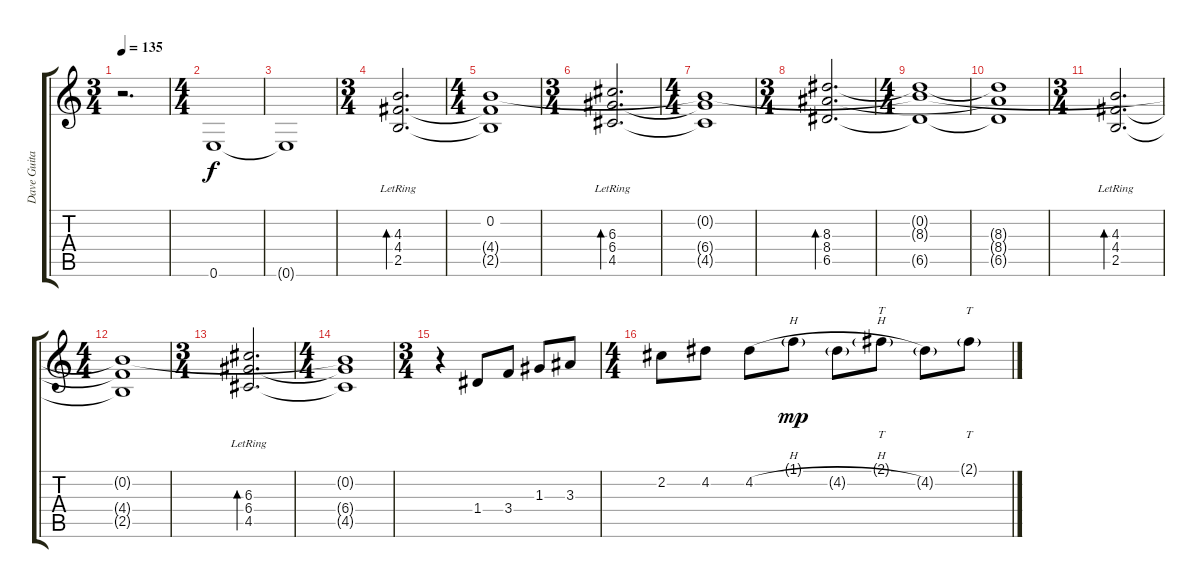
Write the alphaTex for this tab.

\track ("Dave Guitar 2" "Dave Guita") {instrument electricguitarjazz}
\staff {score tabs}
\tuning (E4 B3 G3 D3 A2 E2) {hide}
\ts (3 4)
\tempo 135
\clef g2
\ks c
r.2{d dy f instrument electricguitarjazz} |
\ts (4 4)
0.6.1 |
0.6{t}.1 |
\ts (3 4)
(4.3 4.4{lr} 2.5{lr}).2{d bd 240} |
\ts (4 4)
(0.2 4.4{t} 2.5{t}).1 |
\ts (3 4)
(6.3{lr} 6.4{lr} 4.5{lr}).2{d bd 240} |
\ts (4 4)
(0.2{t} 6.4{t} 4.5{t}).1 |
\ts (3 4)
(8.3 8.4 6.5).2{d bd 240} |
\ts (4 4)
(0.2{t} 8.3{t} 6.5{t}).1 |
(8.3{t} 8.4{t} 6.5{t}).1 |
\ts (3 4)
(4.3 4.4{lr} 2.5{lr}).2{d bd 240} |
\ts (4 4)
(0.2{t} 4.4{t} 2.5{t}).1 |
\ts (3 4)
(6.3{lr} 6.4{lr} 4.5{lr}).2{d bd 240} |
\ts (4 4)
(0.2{t} 6.4{t} 4.5{t}).1 |
\ts (3 4)
r.4 1.4.8 3.4.8 1.3.8 3.3.8 |
\ts (4 4)
2.2.8 4.2.8 4.2{h}.8 1.1{g}.8{dy mp} 4.2{h g}.8{volume 4} 2.1{g}.8{tt} 4.2{h g}.8 2.1{g}.8{tt}
